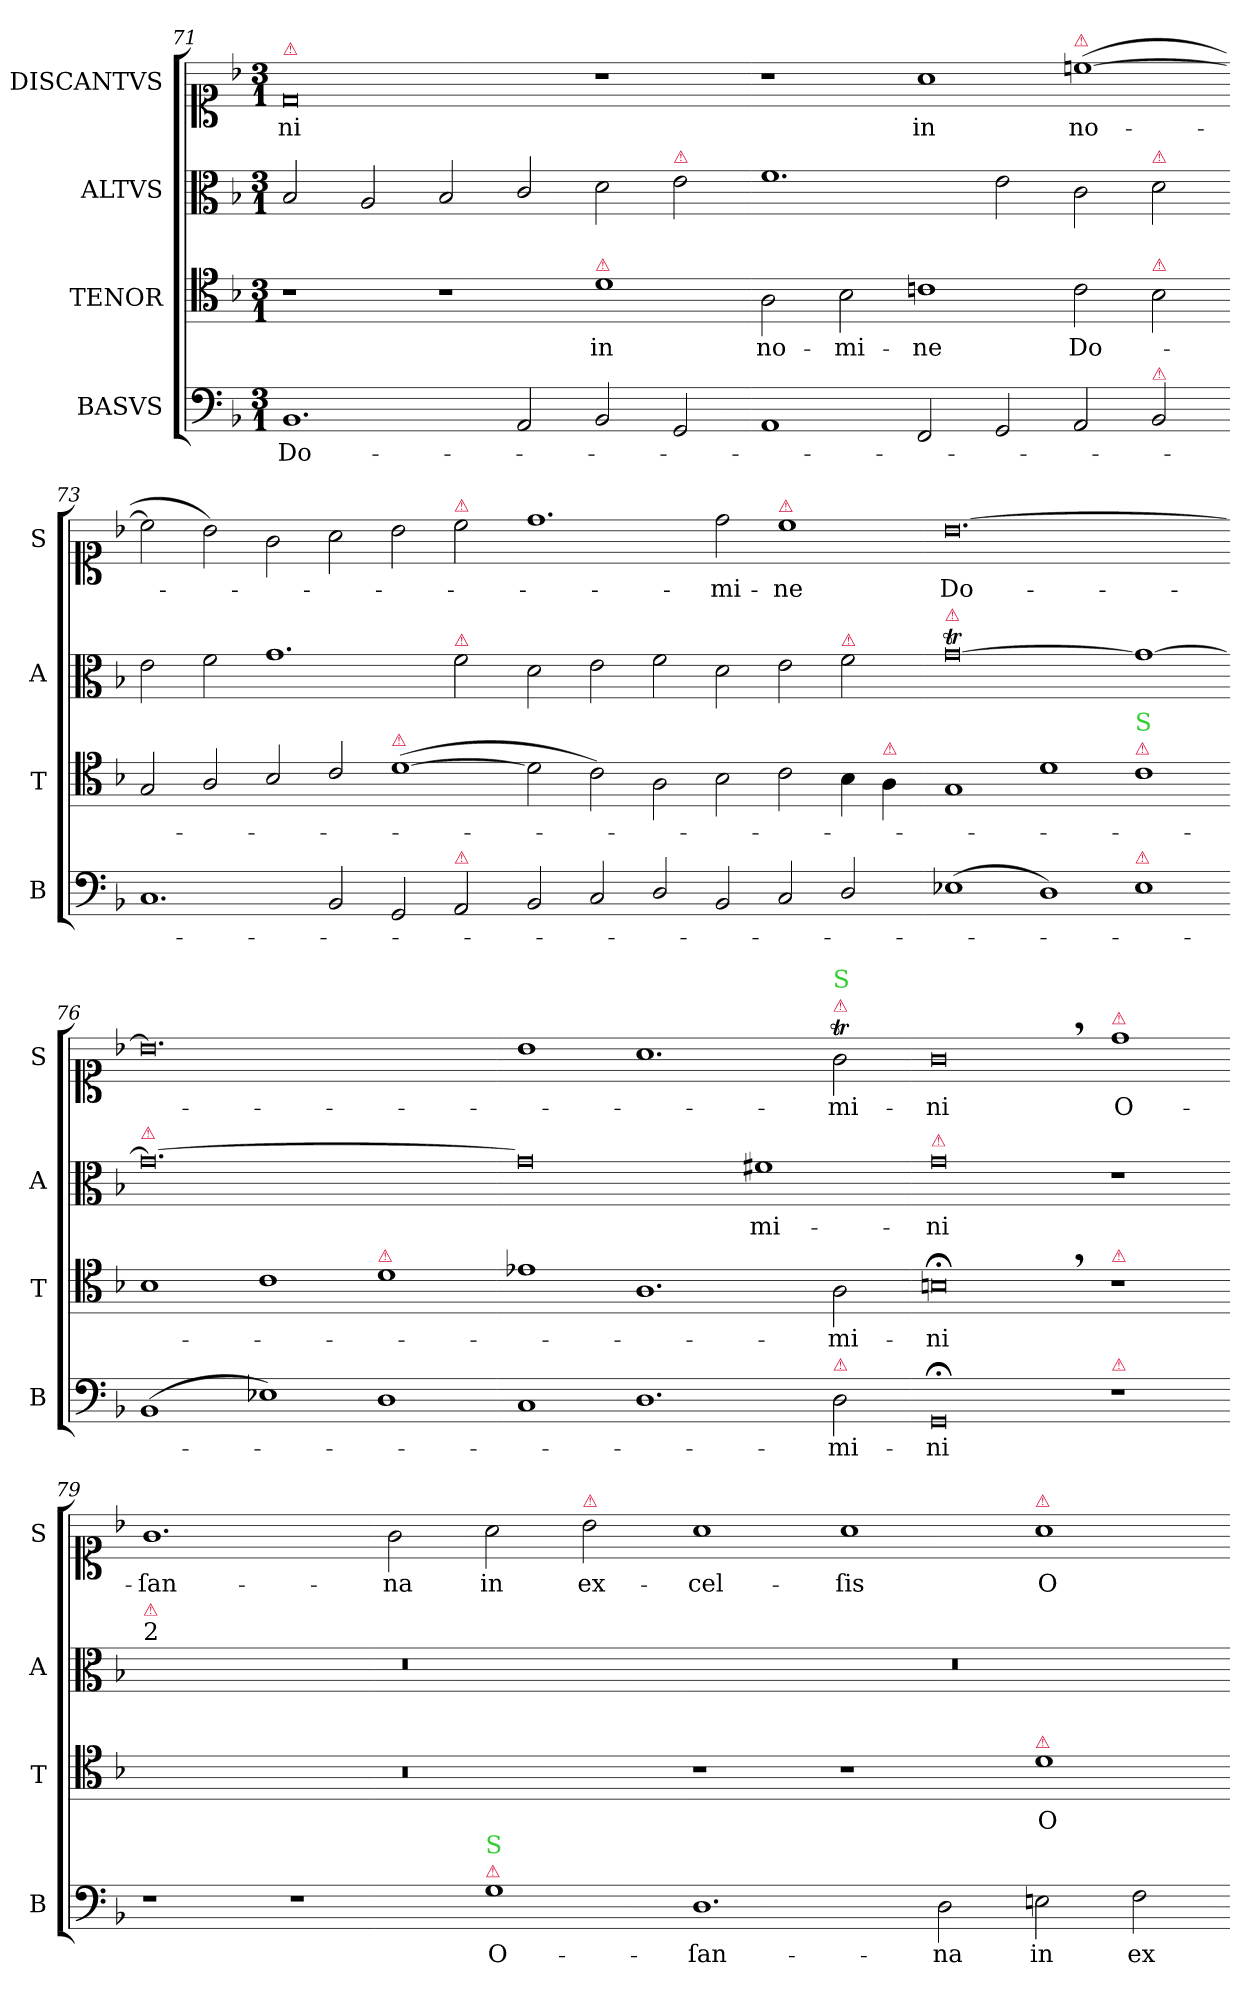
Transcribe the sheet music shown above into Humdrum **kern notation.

**kern	**text	**kern	**text	**kern	**text	**kern	**text
*part4	*part4	*part3	*part3	*part2	*part2	*part1	*part1
*staff4	*staff4	*staff3	*staff3	*staff2	*staff2	*staff1	*staff1
*I"BASVS	*	*I"TENOR	*	*I"ALTVS	*	*I"DISCANTVS	*
*I'B	*	*I'T	*	*I'A	*	*I'S	*
*clefF4	*	*clefC4	*	*clefC3	*	*clefC1	*
*k[b-]	*	*k[b-]	*	*k[b-]	*	*k[b-]	*
*G:dor	*	*G:dor	*	*G:dor	*	*G:dor	*
*M3/1	*	*M3/1	*	*M3/1	*	*M3/1	*
=71	=71	=71	=71	=71	=71	=71	=71
!	!	!	!	!	!	!LO:TX:a:color=crimson:t=⚠	!
!	!	!	!	!	!	!	!LO:LY:i
1.BB-/	Do-	1r	.	2B-/	.	0d/	-ni
.	.	.	.	2A/	.	.	.
.	.	1r	.	2B-/	.	.	.
2AA/	.	.	.	2c/	.	.	.
!	!	!LO:TX:a:color=crimson:t=⚠	!	!	!	!	!
2BB-/	.	1d\	in	2d\	.	1r	.
!	!	!	!	!LO:TX:a:color=crimson:t=⚠	!	!	!
2GG/	.	.	.	2e\	.	.	.
=72-	=72-	=72-	=72-	=72-	=72-	=72-	=72-
1AA/	.	2A\	no-	1.f\	.	1r	.
.	.	2B-\	-mi-	.	.	.	.
2FF/	.	1cn\	-ne	.	.	1a\	in
2GG/	.	.	.	2e\	.	.	.
!	!	!	!	!	!	!LO:TX:a:color=crimson:t=⚠	!
2AA/	.	2c\	Do-	2c\	.	(<[1ccn\	no-
!	!	!	!	!LO:TX:a:color=crimson:t=⚠	!	!	!
!	!	!LO:TX:a:color=crimson:t=⚠	!	!	!	!	!
!LO:TX:a:color=crimson:t=⚠	!	!	!	!	!	!	!
2BB-/	.	2B-\	.	2d\	.	.	.
=73-	=73-	=73-	=73-	=73-	=73-	=73-	=73-
1.C/	.	2G/	.	2e\	.	2cc\]	.
.	.	2A/	.	2f\	.	2b-\)	.
.	.	2B-/	.	1.g\	.	2g\	.
2BB-/	.	2c/	.	.	.	2a\	.
!	!	!LO:TX:a:color=crimson:t=⚠	!	!	!	!	!
2GG/	.	(<[1d\	.	.	.	2b-\	.
!	!	!	!	!	!	!LO:TX:a:color=crimson:t=⚠	!
!	!	!	!	!LO:TX:a:color=crimson:t=⚠	!	!	!
!LO:TX:a:color=crimson:t=⚠	!	!	!	!	!	!	!
2AA/	.	.	.	2f\	.	2cc\	.
=74-	=74-	=74-	=74-	=74-	=74-	=74-	=74-
2BB-/	.	2d\]	.	2d\	.	1.dd\	.
2C/	.	2c\)	.	2e\	.	.	.
2D/	.	2A\	.	2f\	.	.	.
2BB-/	.	2B-\	.	2d\	.	2dd\	-mi-
!	!	!	!	!	!	!LO:TX:a:color=crimson:t=⚠	!
2C/	.	2c\	.	2e\	.	1cc\	-ne
!	!	!	!	!LO:TX:a:color=crimson:t=⚠	!	!	!
2D/	.	4B-\	.	2f\	.	.	.
!	!	!LO:TX:a:color=crimson:t=⚠	!	!	!	!	!
.	.	4A\	.	.	.	.	.
=75-	=75-	=75-	=75-	=75-	=75-	=75-	=75-
!	!	!	!	!LO:TX:a:color=crimson:t=⚠	!	!	!
(<1E-X\	.	1G/	.	[<0gT\	.	[0.b-\	Do-
1D\)	.	1d\	.	.	.	.	.
!	!	!LO:TX:a:color=crimson:t=⚠	!	!	!	!	!
!	!	!LO:TX:a:color=limegreen:t=S	!	!	!	!	!
!LO:TX:a:color=crimson:t=⚠	!	!	!	!	!	!	!
1E-\	.	1c\	.	1g\_<	.	.	.
=76-	=76-	=76-	=76-	=76-	=76-	=76-	=76-
!	!	!	!	!LO:TX:a:color=crimson:t=⚠	!	!	!
(<1BB-/	.	1B-\	.	0.g\_	.	0.b-\]	.
1E-X\)	.	1c\	.	.	.	.	.
!	!	!LO:TX:a:color=crimson:t=⚠	!	!	!	!	!
1D\	.	1d\	.	.	.	.	.
=77-	=77-	=77-	=77-	=77-	=77-	=77-	=77-
1C/	.	1e-X\	.	0g\]	.	1b-\	.
1.D\	.	1.A\	.	.	.	1.a\	.
.	.	.	.	1f#X\	-mi-	.	.
!	!	!	!	!	!	!LO:TX:a:color=crimson:t=⚠	!
!	!	!	!	!	!	!LO:TX:a:color=limegreen:t=S	!
!LO:TX:a:color=crimson:t=⚠	!	!	!	!	!	!	!
2D\	-mi-	2A\	-mi-	.	.	2gT\	-mi-
=78-	=78-	=78-	=78-	=78-	=78-	=78-	=78-
!	!	!	!	!LO:TX:a:color=crimson:t=⚠	!	!	!
0GG;</	-ni	0Bn;<,<\	-ni	0g\	-ni	0g,<\	-ni
!	!	!	!	!	!	!LO:TX:a:color=crimson:t=⚠	!
!	!	!LO:TX:a:color=crimson:t=⚠	!	!	!	!	!
!LO:TX:a:color=crimson:t=⚠	!	!	!	!	!	!	!
1r	.	1r	.	1r	.	1dd\	O-
=79-	=79-	=79-	=79-	=79-	=79-	=79-	=79-
!	!	!	!	!LO:TX:a:t=2	!	!	!
!	!	!	!	!LO:TX:a:color=crimson:t=⚠	!	!	!
1r	.	0.r	.	0.r	.	1.g\	-ſan-
1r	.	.	.	.	.	.	.
.	.	.	.	.	.	2g\	-na
!LO:TX:a:color=crimson:t=⚠	!	!	!	!	!	!	!
!LO:TX:a:color=limegreen:t=S	!	!	!	!	!	!	!
1G\	O-	.	.	.	.	2a\	in
!	!	!	!	!	!	!LO:TX:a:color=crimson:t=⚠	!
.	.	.	.	.	.	2b-\	ex-
=80-	=80-	=80-	=80-	=80-	=80-	=80-	=80-
1.D\	-ſan-	1r	.	0.r	.	1a\	-cel-
.	.	1r	.	.	.	1a\	-ſis
2D\	-na	.	.	.	.	.	.
!	!	!	!	!	!	!LO:TX:a:color=crimson:t=⚠	!
!	!	!LO:TX:a:color=crimson:t=⚠	!	!	!	!	!
!	!	!	!	!	!	!	!LO:LY:i
2En\	in	1d\	O-	.	.	1a\	O-
2F\	ex-	.	.	.	.	.	.
=-	=-	=-	=-	=-	=-	=-	=-
*-	*-	*-	*-	*-	*-	*-	*-
